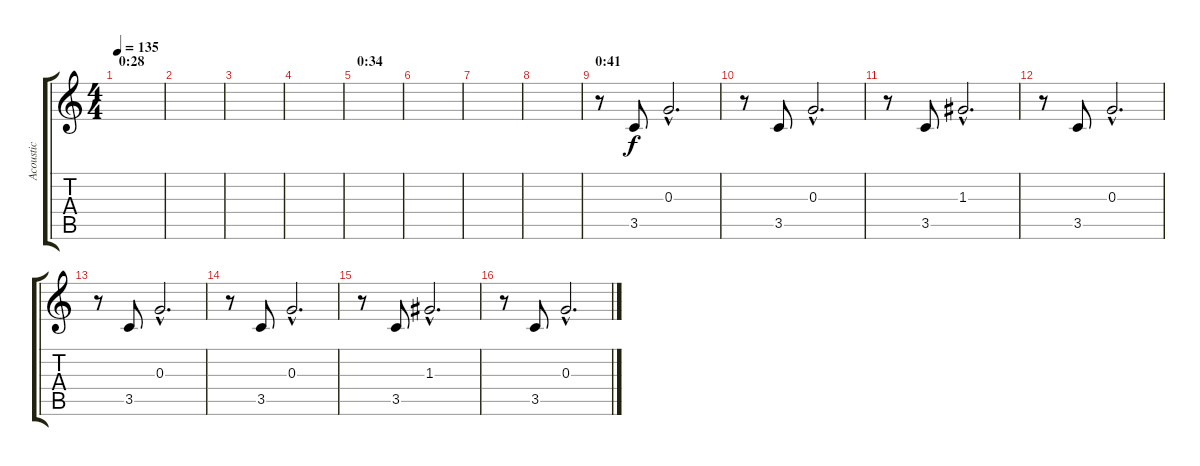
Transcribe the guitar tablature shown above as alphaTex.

\track ("Acoustic" "Acoustic") {instrument acousticguitarsteel}
\staff {score tabs}
\tuning (E4 B3 G3 D3 A2 E2) {hide}
\ts (4 4)
\section ("" "0:28")
\tempo 135
\clef g2
\ks c
|
|
|
|
\section ("" "0:34")
|
|
|
|
\section ("" "0:41")
r.8 3.5.8 0.3{hac}.2{d} |
r.8 3.5.8 0.3{hac}.2{d} |
r.8 3.5.8 1.3{hac}.2{d} |
r.8 3.5.8 0.3{hac}.2{d} |
r.8 3.5.8 0.3{hac}.2{d} |
r.8 3.5.8 0.3{hac}.2{d} |
r.8 3.5.8 1.3{hac}.2{d} |
r.8 3.5.8 0.3{hac}.2{d}
